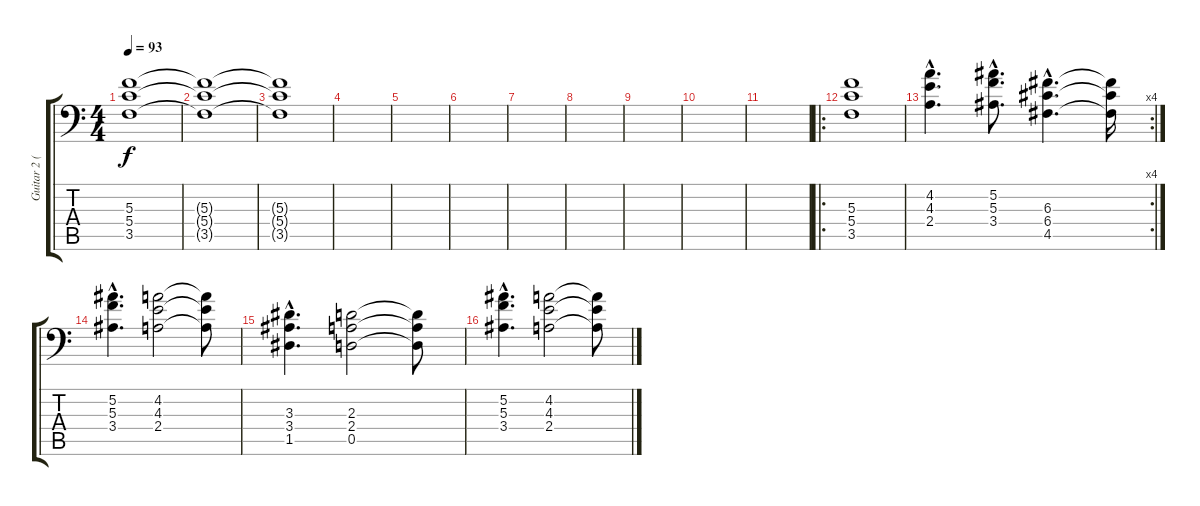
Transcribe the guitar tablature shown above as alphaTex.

\track ("Guitar 2 (6-string tab)" "Guitar 2 (") {instrument distortionguitar}
\staff {score tabs}
\tuning (A3 F3 C3 G2 D2 A1) {hide}
\ts (4 4)
\tempo 93
\clef f4
\ks c
(5.3{t} 5.4{t} 3.5{t}).1{dy f} |
(5.3{t} 5.4{t} 3.5{t}).1 |
(5.3{t} 5.4{t} 3.5{t}).1 |
|
|
|
|
|
|
|
|
\ro
(5.3 5.4 3.5).1{volume 12} |
\rc 4
(4.2{hac} 4.3{hac} 2.4{hac}).4{d} (5.2{hac} 5.3{hac} 3.4{hac}).8{d} (6.3{hac} 6.4{hac} 4.5{hac}).4{d} (6.3{t} 6.4{t} 4.5{t}).16 |
(5.2{hac} 5.3{hac} 3.4{hac}).4{d} (4.2 4.3 2.4).2 (4.2{t} 4.3{t} 2.4{t}).8 |
(3.3{hac} 3.4{hac} 1.5{hac}).4{d} (2.3 2.4 0.5).2 (2.3{t} 2.4{t} 0.5{t}).8 |
(5.2{hac} 5.3{hac} 3.4{hac}).4{d} (4.2 4.3 2.4).2 (4.2{t} 4.3{t} 2.4{t}).8
